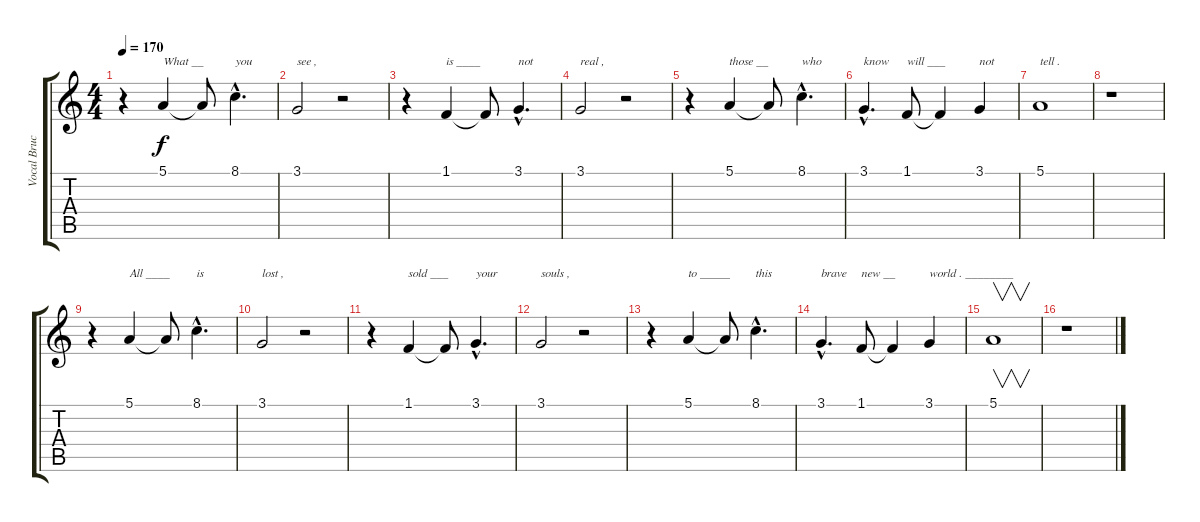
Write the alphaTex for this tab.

\track ("Vocal Bruce Dickinson" "Vocal Bruc") {instrument synthvoice}
\staff {score tabs}
\tuning (E4 B3 G3 D3 A2 E2) {hide}
\ts (4 4)
\tempo 170
\clef g2
\ks c
r.4{dy f} 5.1.4{txt "What __"} 5.1{t}.8 8.1{hac}.4{d txt "you"} |
3.1.2{txt "see ,"} r.2 |
r.4 1.1.4{txt "is ____"} 1.1{t}.8 3.1{hac}.4{d txt "not"} |
3.1.2{txt "real ,"} r.2 |
r.4 5.1.4{txt "those __"} 5.1{t}.8 8.1{hac}.4{d txt "who"} |
3.1{hac}.4{d txt "know"} 1.1.8{txt "will ___"} 1.1{t}.4 3.1.4{txt "not"} |
5.1.1{txt "tell ."} |
r.1 |
r.4 5.1.4{txt "All ____"} 5.1{t}.8 8.1{hac}.4{d txt "is"} |
3.1.2{txt "lost ,"} r.2 |
r.4 1.1.4{txt "sold ___"} 1.1{t}.8 3.1{hac}.4{d txt "your"} |
3.1.2{txt "souls ,"} r.2 |
r.4 5.1.4{txt "to _____"} 5.1{t}.8 8.1{hac}.4{d txt "this"} |
3.1{hac}.4{d txt "brave"} 1.1.8{txt "new __"} 1.1{t}.4 3.1.4{txt "world . ________"} |
5.1.1{v} |
r.1
